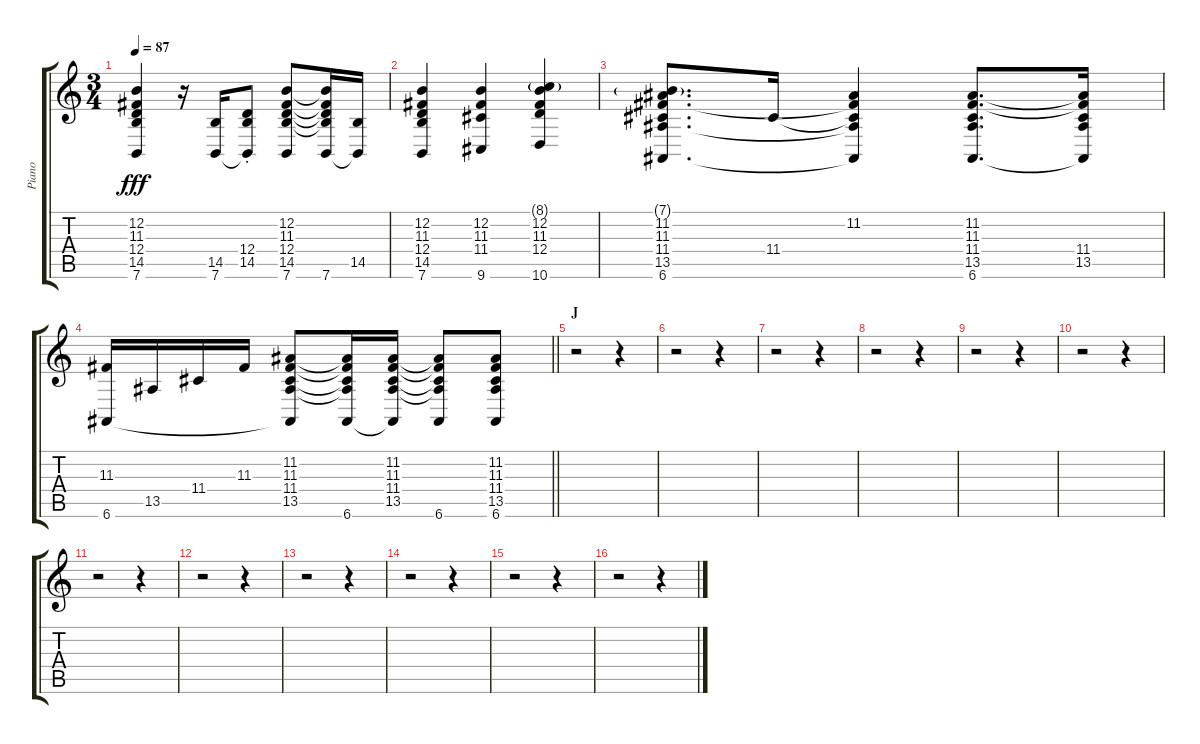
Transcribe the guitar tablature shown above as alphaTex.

\track ("Piano" "Piano") {instrument acousticgrandpiano}
\staff {score tabs}
\tuning (E4 B3 G3 D3 A2 E2) {hide}
\ts (3 4)
\tempo 87
\clef g2
\ks c
(12.2 11.3 12.4 14.5 7.6).4{dy fff} r.16 (14.5 7.6).16 (12.4{st} 14.5{st} 7.6{t}).8 (12.2 11.3 12.4 14.5 7.6).8 (12.2{t} 11.3{t} 12.4{t} 14.5{t} 7.6).16 (14.5 7.6{t}).16 |
(12.2 11.3 12.4 14.5 7.6).4 (12.2 11.3 11.4 9.6).4 (8.1{g} 12.2 11.3 12.4 10.6).4 |
(7.1{g} 11.2 11.3 11.4 13.5 6.6).8{d} 11.4.16 (11.2 11.3{t} 11.4{t} 13.5{t} 6.6{t}).4 (11.2 11.3 11.4 13.5 6.6).8{d} (11.2{t} 11.3{t} 11.4 13.5 6.6{t}).16 |
\barLineRight lightlight
(11.3 6.6).16 13.5.16 11.4.16 11.3.16 (11.2 11.3 11.4 13.5 6.6{t}).8 (11.2{t} 11.3{t} 11.4{t} 13.5{t} 6.6).16 (11.2 11.3 11.4 13.5 6.6{t}).16 (11.2{t} 11.3{t} 11.4{t} 13.5{t} 6.6).8 (11.2 11.3 11.4 13.5 6.6).8 |
\section ("" "J")
r.2 r.4 |
r.2 r.4 |
r.2 r.4 |
r.2 r.4 |
r.2 r.4 |
r.2 r.4 |
r.2 r.4 |
r.2 r.4 |
r.2 r.4 |
r.2 r.4 |
r.2 r.4 |
r.2 r.4
